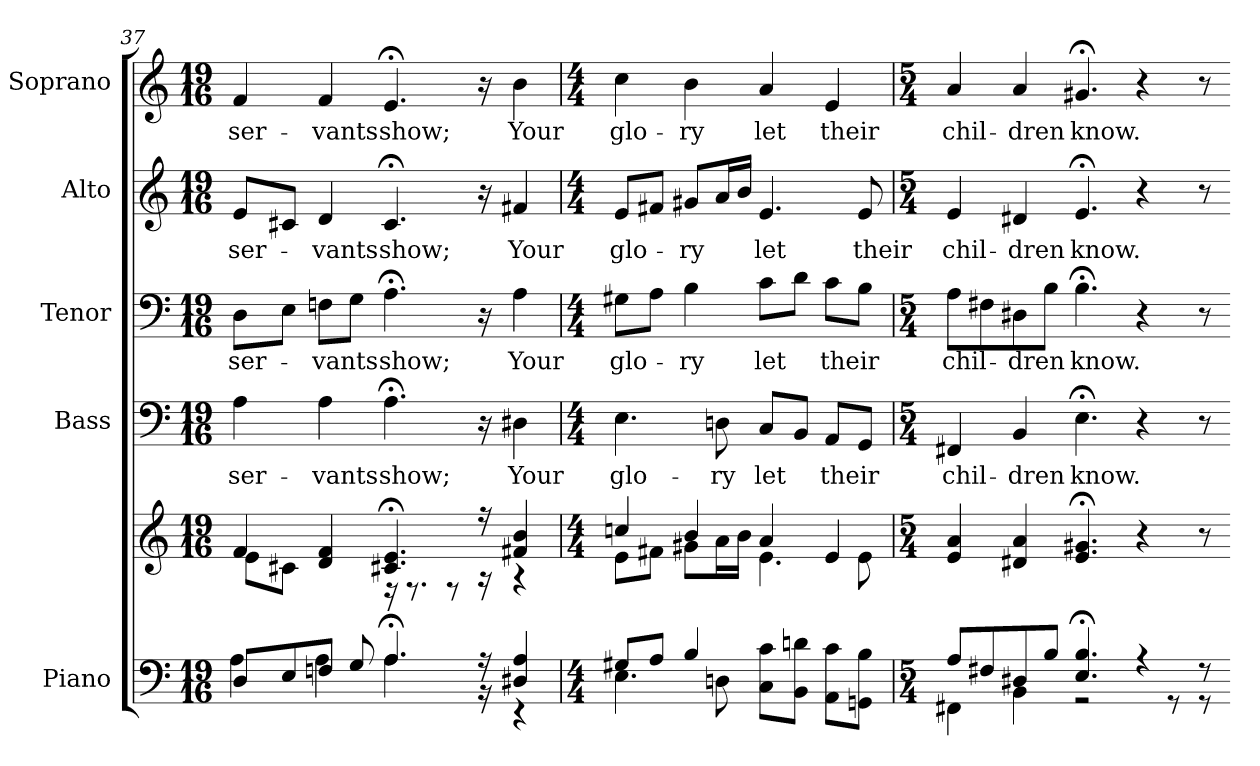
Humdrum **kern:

**kern	**kern	**kern	**text	**kern	**text	**kern	**text	**kern	**text
*part5	*part5	*part4	*part4	*part3	*part3	*part2	*part2	*part1	*part1
*staff6	*staff5	*staff4	*staff4	*staff3	*staff3	*staff2	*staff2	*staff1	*staff1
*I"Piano	*	*I"Bass	*	*I"Tenor	*	*I"Alto	*	*I"Soprano	*
*I'Pno.	*	*I'B.	*	*I'T.	*	*I'A.	*	*I'S.	*
!!LO:PB:g=z
*clefF4	*clefG2	*clefF4	*	*clefF4	*	*clefG2	*	*clefG2	*
*k[]	*k[]	*k[]	*	*k[]	*	*k[]	*	*k[]	*
*C:	*C:	*C:	*	*C:	*	*C:	*	*C:	*
*M19/16	*M19/16	*M19/16	*	*M19/16	*	*M19/16	*	*M19/16	*
=37	=37	=37	=37	=37	=37	=37	=37	=37	=37
*^	*^	*	*	*	*	*	*	*	*
!	!	!	!	!	!LO:LY:b:color=#000000	!	!	!	!	!	!
!	!	!	!	!	!	!	!LO:LY:b:color=#000000	!	!	!	!
!	!	!	!	!	!	!	!	!	!LO:LY:b:color=#000000	!	!
!	!	!	!	!	!	!	!	!	!	!	!LO:LY:b:color=#000000
8Di/L	4Ai\	4fi/	8ei\L	4Ai\	ser-	8Di\L	ser-	8ei/L	ser-	4fi/	ser-
8Ei/	.	.	8c#Xi\J	.	.	8Ei\J	.	8c#Xi/J	.	.	.
!	!	!	!	!	!LO:LY:b:color=#000000	!	!	!	!	!	!
!	!	!	!	!	!	!	!LO:LY:b:color=#000000	!	!	!	!
!	!	!	!	!	!	!	!	!	!LO:LY:b:color=#000000	!	!
!	!	!	!	!	!	!	!	!	!	!	!LO:LY:b:color=#000000
8Fni/J	4Ai\	4di/ 4fi	4ryy	4Ai\	-vants	8Fni\L	-vants	4di/	-vants	4fi/	-vants
8Gi/	.	.	.	.	.	8Gi\J	.	.	.	.	.
!	!	!	!	!	!LO:LY:b:color=#000000	!	!	!	!	!	!
!	!	!	!	!	!	!	!LO:LY:b:color=#000000	!	!	!	!
!	!	!	!	!	!	!	!	!	!LO:LY:b:color=#000000	!	!
!	!	!	!	!	!	!	!	!	!	!	!LO:LY:b:color=#000000
4.A;i/	4.Ai\	4.c#Xi/; 4.ei;	16r	4.A;i\	show;	4.A;i\	show;	4.c#;i/	show;	4.e;i/	show;
.	.	.	8.r	.	.	.	.	.	.	.	.
.	.	.	8r	.	.	.	.	.	.	.	.
16r	16r	16r	16r	16r	.	16r	.	16r	.	16r	.
!	!	!	!	!	!LO:LY:b:color=#000000	!	!	!	!	!	!
!	!	!	!	!	!	!	!LO:LY:b:color=#000000	!	!	!	!
!	!	!	!	!	!	!	!	!	!LO:LY:b:color=#000000	!	!
!	!	!	!	!	!	!	!	!	!	!	!LO:LY:b:color=#000000
4D#Xi/ 4Ai	4r	4f#Xi/ 4bi	4r	4D#Xi\	Your	4Ai\	Your	4f#Xi/	Your	4bi\	Your
=38	=38	=38	=38	=38	=38	=38	=38	=38	=38	=38	=38
*M4/4	*	*M4/4	*	*M4/4	*	*M4/4	*	*M4/4	*	*M4/4	*
!	!	!	!	!	!LO:LY:b:color=#000000	!	!	!	!	!	!
!	!	!	!	!	!	!	!LO:LY:b:color=#000000	!	!	!	!
!	!	!	!	!	!	!	!	!	!LO:LY:b:color=#000000	!	!
!	!	!	!	!	!	!	!	!	!	!	!LO:LY:b:color=#000000
8G#Xi/L	4.Ei\	4ccni/	8ei\L	4.Ei\	glo-	8G#Xi\L	glo-	8ei/L	glo-	4cci\	glo-
8Ai/J	.	.	8f#Xi\J	.	.	8Ai\J	.	8f#Xi/J	.	.	.
!	!	!	!	!	!	!	!LO:LY:b:color=#000000	!	!	!	!
!	!	!	!	!	!	!	!	!	!LO:LY:b:color=#000000	!	!
!	!	!	!	!	!	!	!	!	!	!	!LO:LY:b:color=#000000
4Bi/	.	4bi/	8g#Xi\L	.	.	4Bi\	-ry	8g#Xi/L	-ry	4bi\	-ry
!	!	!	!	!	!LO:LY:b:color=#000000	!	!	!	!	!	!
.	8Dni\	.	16ai\L	8Dni\	-ry	.	.	16ai/L	.	.	.
.	.	.	16bi\JJ	.	.	.	.	16bi/JJ	.	.	.
!	!	!	!	!	!LO:LY:b:color=#000000	!	!	!	!	!	!
!	!	!	!	!	!	!	!LO:LY:b:color=#000000	!	!	!	!
!	!	!	!	!	!	!	!	!	!LO:LY:b:color=#000000	!	!
!	!	!	!	!	!	!	!	!	!	!	!LO:LY:b:color=#000000
8Ci\ 8ciL	2ryy	4ai/	4.ei\	8Ci/L	let	8ci\L	let	4.ei/	let	4ai/	let
8BBi\ 8dniJ	.	.	.	8BBi/J	.	8di\J	.	.	.	.	.
!	!	!	!	!	!LO:LY:b:color=#000000	!	!	!	!	!	!
!	!	!	!	!	!	!	!LO:LY:b:color=#000000	!	!	!	!
!	!	!	!	!	!	!	!	!	!	!	!LO:LY:b:color=#000000
8AAi\ 8ciL	.	4ei/	.	8AAi/L	their	8ci\L	their	.	.	4ei/	their
!	!	!	!	!	!	!	!	!	!LO:LY:b:color=#000000	!	!
8GGni\ 8BiJ	.	.	8ei\	8GGi/J	.	8Bi\J	.	8ei/	their	.	.
*	*	*v	*v	*	*	*	*	*	*	*	*
=39	=39	=39	=39	=39	=39	=39	=39	=39	=39	=39
*M5/4	*	*M5/4	*M5/4	*	*M5/4	*	*M5/4	*	*M5/4	*
*	*	*^	*	*	*	*	*	*	*	*
!	!	!	!	!	!LO:LY:b:color=#000000	!	!	!	!	!	!
*	*	*v	*v	*	*	*	*	*	*	*	*
*	*	*^	*	*	*	*	*	*	*	*
!	!	!	!	!	!	!	!LO:LY:b:color=#000000	!	!	!	!
*	*	*v	*v	*	*	*	*	*	*	*	*
*	*	*^	*	*	*	*	*	*	*	*
!	!	!	!	!	!	!	!	!	!LO:LY:b:color=#000000	!	!
*	*	*v	*v	*	*	*	*	*	*	*	*
*	*	*^	*	*	*	*	*	*	*	*
!	!	!	!	!	!	!	!	!	!	!	!LO:LY:b:color=#000000
*	*	*v	*v	*	*	*	*	*	*	*	*
8Ai/L	4FF#Xi\	4ei/ 4ai	4FF#Xi/	chil-	8Ai\L	chil-	4ei/	chil-	4ai/	chil-
8F#Xi/	.	.	.	.	8F#Xi\	.	.	.	.	.
!	!	!	!	!LO:LY:b:color=#000000	!	!	!	!	!	!
!	!	!	!	!	!	!LO:LY:b:color=#000000	!	!	!	!
!	!	!	!	!	!	!	!	!LO:LY:b:color=#000000	!	!
!	!	!	!	!	!	!	!	!	!	!LO:LY:b:color=#000000
8D#Xi/	4BBi\	4d#Xi/ 4ai	4BBi/	-dren	8D#Xi\	-dren	4d#Xi/	-dren	4ai/	-dren
8Bi/J	.	.	.	.	8Bi\J	.	.	.	.	.
!	!	!	!	!LO:LY:b:color=#000000	!	!	!	!	!	!
!	!	!	!	!	!	!LO:LY:b:color=#000000	!	!	!	!
!	!	!	!	!	!	!	!	!LO:LY:b:color=#000000	!	!
!	!	!	!	!	!	!	!	!	!	!LO:LY:b:color=#000000
4.Ei/; 4.Bi;	2r	4.ei/; 4.g#Xi;	4.E;i\	know.	4.B;i\	know.	4.e;i/	know.	4.g#X;i/	know.
4r	.	4r	4r	.	4r	.	4r	.	4r	.
.	8r	.	.	.	.	.	.	.	.	.
8r	8r	8r	8r	.	8r	.	8r	.	8r	.
*v	*v	*	*	*	*	*	*	*	*	*
=-	=-	=-	=-	=-	=-	=-	=-	=-	=-
*-	*-	*-	*-	*-	*-	*-	*-	*-	*-
